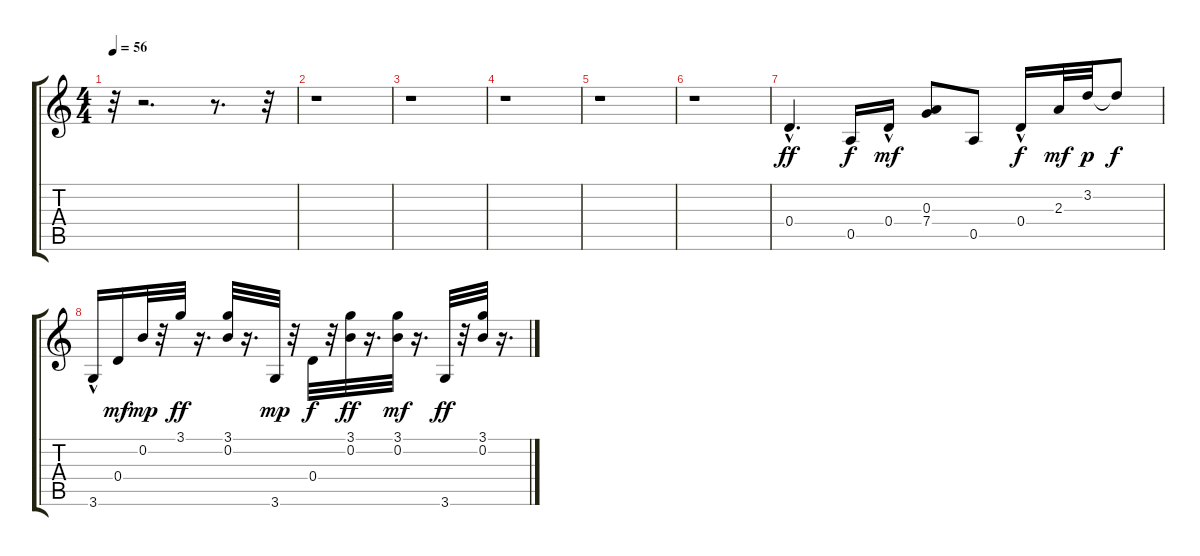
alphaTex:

\track "" {instrument acousticguitarsteel}
\staff {score tabs}
\tuning (E4 B3 G3 D3 A2 E2) {hide}
\ts (4 4)
\tempo 56
\clef g2
\ks c
r.32{dy mf} r.2{d} r.8{d} r.32 |
r.1 |
r.1 |
r.1 |
r.1 |
r.1 |
0.4{hac}.4{d dy ff} 0.5.16{dy f} 0.4{hac}.16{dy mf} (0.3 7.4).8 0.5.8 0.4{hac}.16{dy f} 2.3.32{dy mf} 3.2.32{dy p} 3.2{t}.8{dy f} |
3.6{hac}.16 0.4.16{dy mf} 0.2.32{dy mp} r.32 3.1.32{dy ff} r.16{d} (3.1 0.2).32 r.16{d} 3.6.32{dy mp} r.32 0.4.32{dy f} r.32 (3.1 0.2).32{dy ff} r.16{d} (3.1 0.2).32{dy mf} r.16{d} 3.6.32{dy ff} r.32 (3.1 0.2).32 r.16{d}
